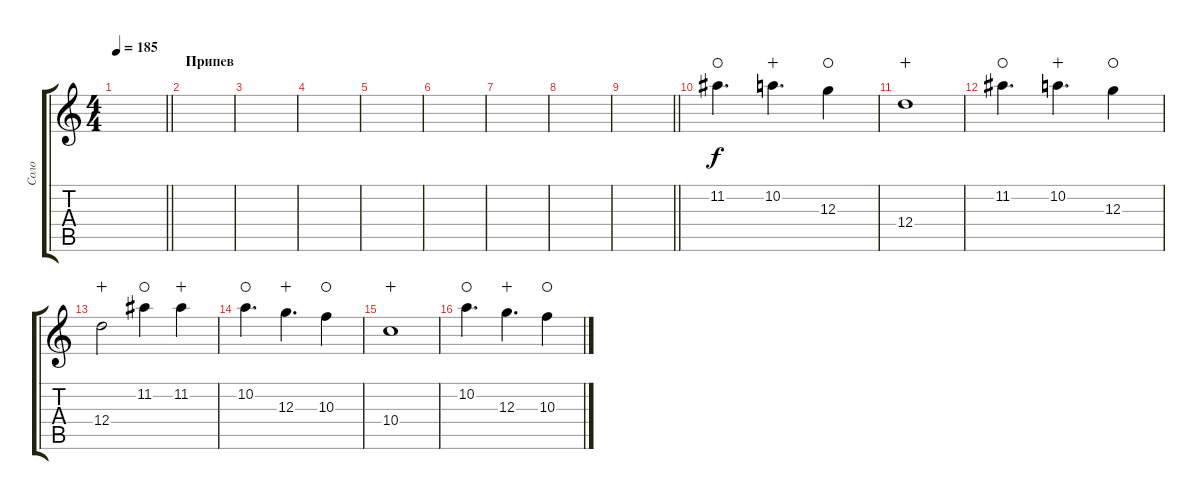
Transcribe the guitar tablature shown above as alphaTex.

\track ("Соло" "Соло") {instrument electricguitarclean}
\staff {score tabs}
\tuning (E4 B3 G3 D3 A2 E2) {hide}
\ts (4 4)
\tempo 185
\clef g2
\barLineRight lightlight
\ks c
|
\section ("" "Припев")
|
|
|
|
|
|
|
\barLineRight lightlight
|
\section ("" " ")
11.2.4{d balance 0 instrument distortionguitar waho} 10.2.4{d wahc} 12.3.4{waho} |
12.4.1{wahc} |
11.2.4{d waho} 10.2.4{d wahc} 12.3.4{waho} |
12.4.2{wahc} 11.2.4{waho} 11.2.4{wahc} |
10.2.4{d waho} 12.3.4{d wahc} 10.3.4{waho} |
10.4.1{wahc} |
10.2.4{d waho} 12.3.4{d wahc} 10.3.4{waho}
